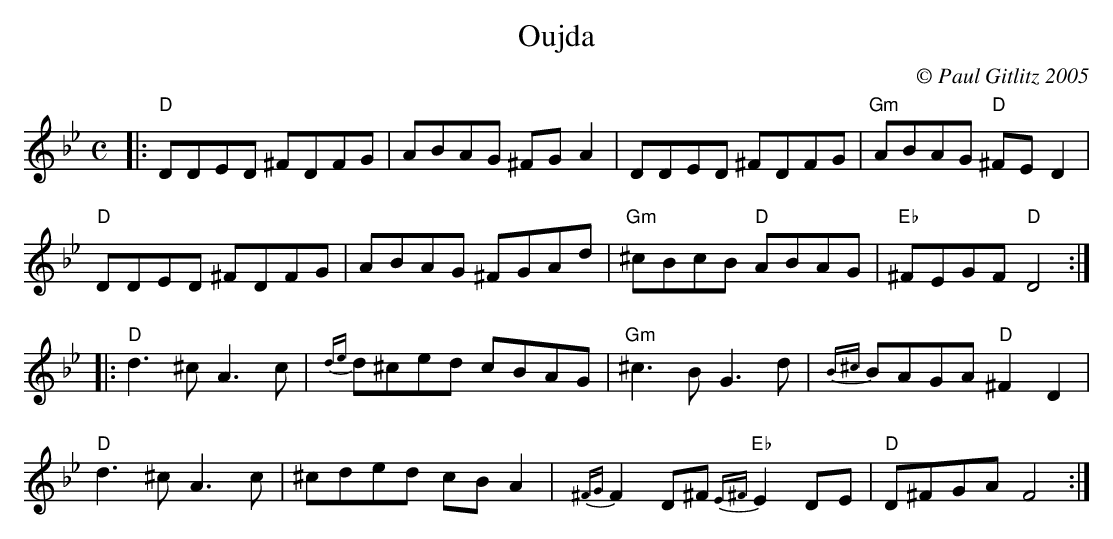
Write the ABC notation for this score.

X:1
T:Oujda
M:C
L:1/8
C:© Paul Gitlitz 2005
K:Gm
|:"D"DDED  ^FDFG| ABAG  ^FG A2|DDED ^FDFG|"Gm"ABAG "D"^FED2|!
"D"DDED ^FDFG| ABAG ^FGAd|"Gm"^cBcB "D"ABAG|"Eb"^FEGF "D"D4:|!
|:"D"d3^c A3c|{de}d^ced cBAG|"Gm"^c3B G3d|{B^c}BAGA"D"^F2D2|!
"D"d3^c A3c|^cded cBA2|{^FG}F2D^F "Eb"{E^F}E2DE|"D"D^FGA F4:|!
